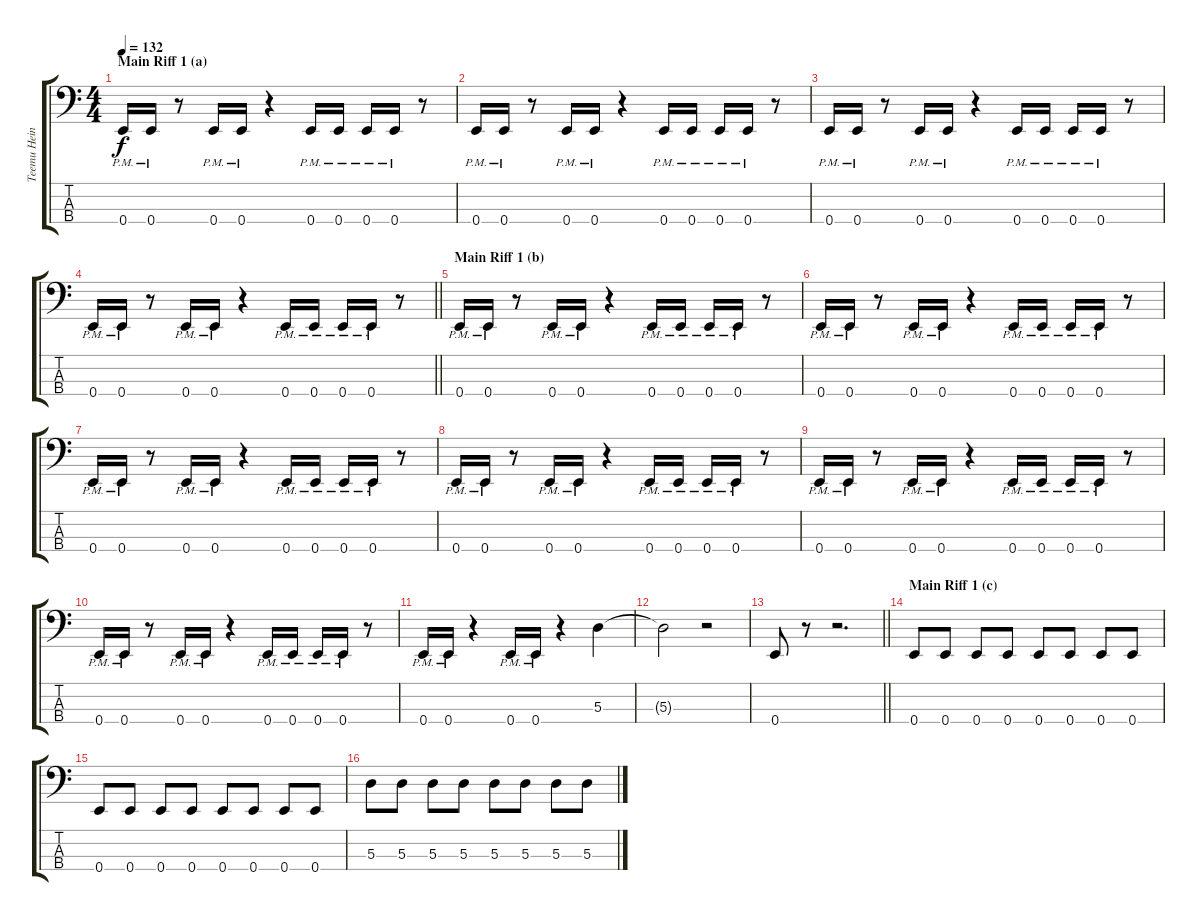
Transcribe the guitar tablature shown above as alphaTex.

\track ("Teemu Heinola (bass)" "Teemu Hein") {instrument electricbasspick}
\staff {score tabs}
\tuning (G2 D2 A1 E1) {hide}
\ts (4 4)
\section ("" "Main Riff 1 (a)")
\tempo 132
\clef f4
\ks c
0.4{pm}.16{dy f instrument electricbasspick} 0.4{pm}.16 r.8 0.4{pm}.16 0.4{pm}.16 r.4 0.4{pm}.16 0.4{pm}.16 0.4{pm}.16 0.4{pm}.16 r.8 |
0.4{pm}.16 0.4{pm}.16 r.8 0.4{pm}.16 0.4{pm}.16 r.4 0.4{pm}.16 0.4{pm}.16 0.4{pm}.16 0.4{pm}.16 r.8 |
0.4{pm}.16 0.4{pm}.16 r.8 0.4{pm}.16 0.4{pm}.16 r.4 0.4{pm}.16 0.4{pm}.16 0.4{pm}.16 0.4{pm}.16 r.8 |
\barLineRight lightlight
0.4{pm}.16 0.4{pm}.16 r.8 0.4{pm}.16 0.4{pm}.16 r.4 0.4{pm}.16 0.4{pm}.16 0.4{pm}.16 0.4{pm}.16 r.8 |
\section ("" "Main Riff 1 (b)")
0.4{pm}.16 0.4{pm}.16 r.8 0.4{pm}.16 0.4{pm}.16 r.4 0.4{pm}.16 0.4{pm}.16 0.4{pm}.16 0.4{pm}.16 r.8 |
0.4{pm}.16 0.4{pm}.16 r.8 0.4{pm}.16 0.4{pm}.16 r.4 0.4{pm}.16 0.4{pm}.16 0.4{pm}.16 0.4{pm}.16 r.8 |
0.4{pm}.16 0.4{pm}.16 r.8 0.4{pm}.16 0.4{pm}.16 r.4 0.4{pm}.16 0.4{pm}.16 0.4{pm}.16 0.4{pm}.16 r.8 |
0.4{pm}.16 0.4{pm}.16 r.8 0.4{pm}.16 0.4{pm}.16 r.4 0.4{pm}.16 0.4{pm}.16 0.4{pm}.16 0.4{pm}.16 r.8 |
0.4{pm}.16 0.4{pm}.16 r.8 0.4{pm}.16 0.4{pm}.16 r.4 0.4{pm}.16 0.4{pm}.16 0.4{pm}.16 0.4{pm}.16 r.8 |
0.4{pm}.16 0.4{pm}.16 r.8 0.4{pm}.16 0.4{pm}.16 r.4 0.4{pm}.16 0.4{pm}.16 0.4{pm}.16 0.4{pm}.16 r.8 |
0.4{pm}.16 0.4{pm}.16 r.4 0.4{pm}.16 0.4{pm}.16 r.4 5.3.4 |
5.3{t}.2 r.2 |
\barLineRight lightlight
0.4.8 r.8 r.2{d} |
\section ("" "Main Riff 1 (c)")
0.4.8 0.4.8 0.4.8 0.4.8 0.4.8 0.4.8 0.4.8 0.4.8 |
0.4.8 0.4.8 0.4.8 0.4.8 0.4.8 0.4.8 0.4.8 0.4.8 |
5.3.8 5.3.8 5.3.8 5.3.8 5.3.8 5.3.8 5.3.8 5.3.8
